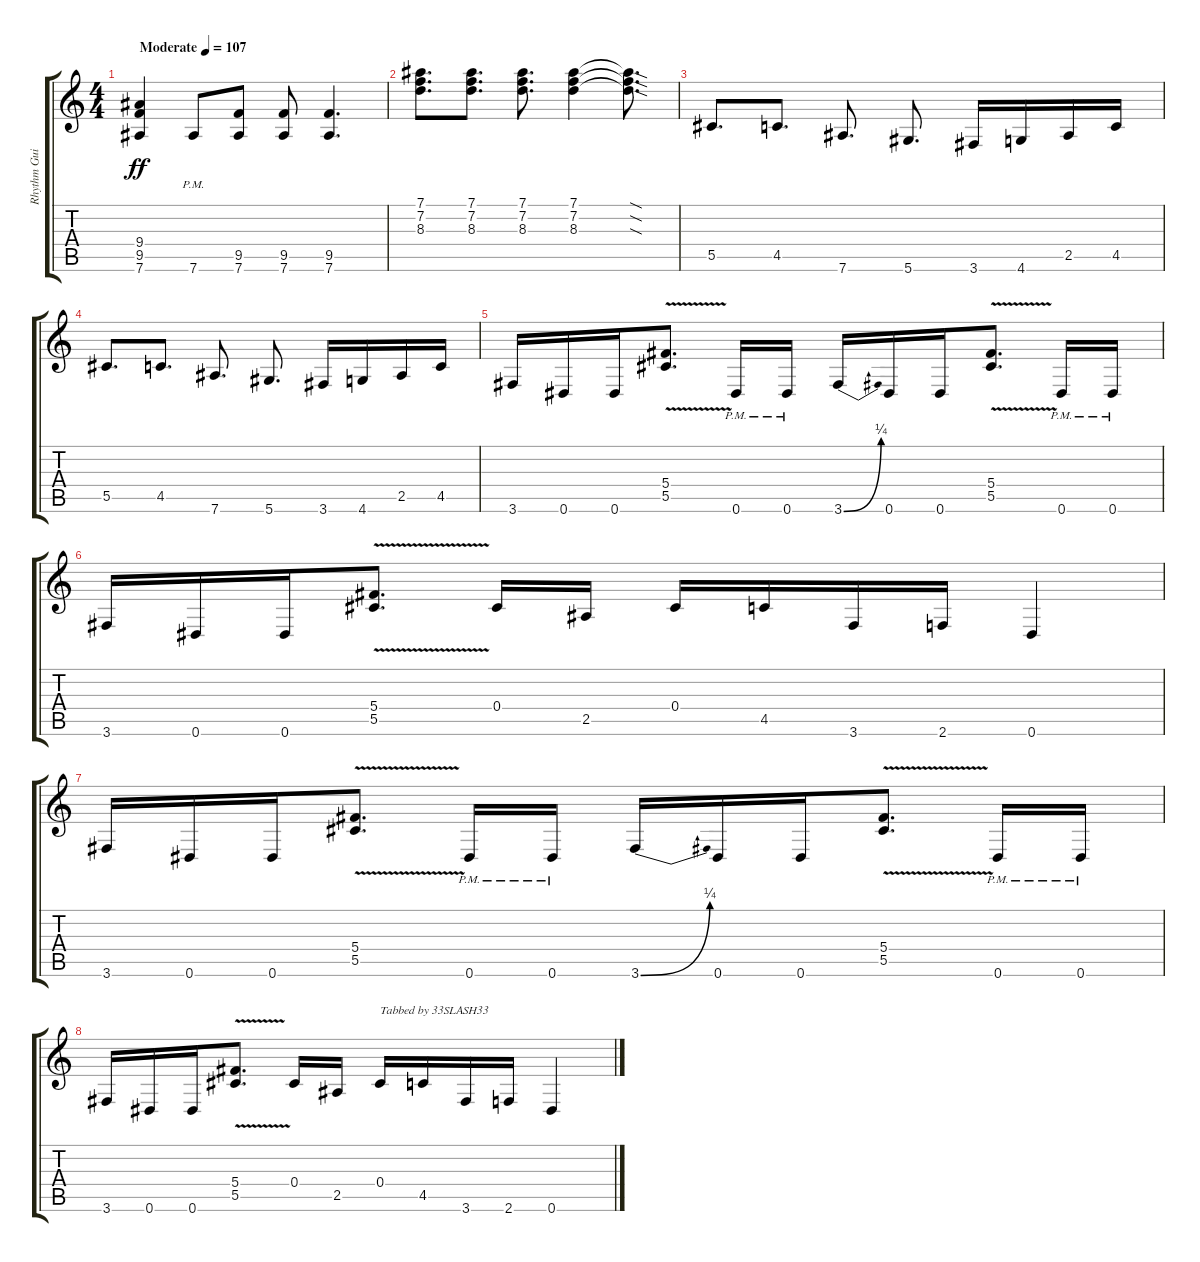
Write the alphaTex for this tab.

\track ("Rhythm Guitar" "Rhythm Gui") {instrument distortionguitar}
\staff {score tabs}
\tuning (Eb4 Bb3 Gb3 Db3 Ab2 Eb2) {hide}
\ts (4 4)
\tempo (107 "Moderate")
\clef g2
\ks c
(9.4 9.5 7.6).4{dy ff instrument distortionguitar} 7.6{pm}.8 (9.5 7.6).8 (9.5 7.6).8 (9.5 7.6).4{d} |
(7.1 7.2 8.3).8{d} (7.1 7.2 8.3).8{d} (7.1 7.2 8.3).8{d} (7.1 7.2 8.3).4 (7.1{sod t} 7.2{sod t} 8.3{sod t}).8{d} |
5.5.8{d} 4.5.8{d} 7.6.8{d} 5.6.8{d} 3.6.16 4.6.16 2.5.16 4.5.16 |
5.5.8{d} 4.5.8{d} 7.6.8{d} 5.6.8{d} 3.6.16 4.6.16 2.5.16 4.5.16 |
3.6.16 0.6.16 0.6.16 (5.4{v} 5.5).8{d} 0.6{pm}.16 0.6{pm}.16 3.6{be (bend 0 0 60 1)}.16 0.6.16 0.6.16 (5.4{v} 5.5).8{d} 0.6{pm}.16 0.6{pm}.16 |
3.6.16 0.6.16 0.6.16 (5.4{v} 5.5).8{d} 0.4.16 2.5.16 0.4.16 4.5.16 3.6.16 2.6.16 0.6.4 |
3.6.16 0.6.16 0.6.16 (5.4{v} 5.5).8{d} 0.6{pm}.16 0.6{pm}.16 3.6{be (bend 0 0 60 1)}.16 0.6.16 0.6.16 (5.4{v} 5.5).8{d} 0.6{pm}.16 0.6{pm}.16 |
3.6.16 0.6.16 0.6.16 (5.4{v} 5.5).8{d} 0.4.16 2.5.16 0.4.16{txt "Tabbed by 33SLASH33"} 4.5.16 3.6.16 2.6.16 0.6.4
